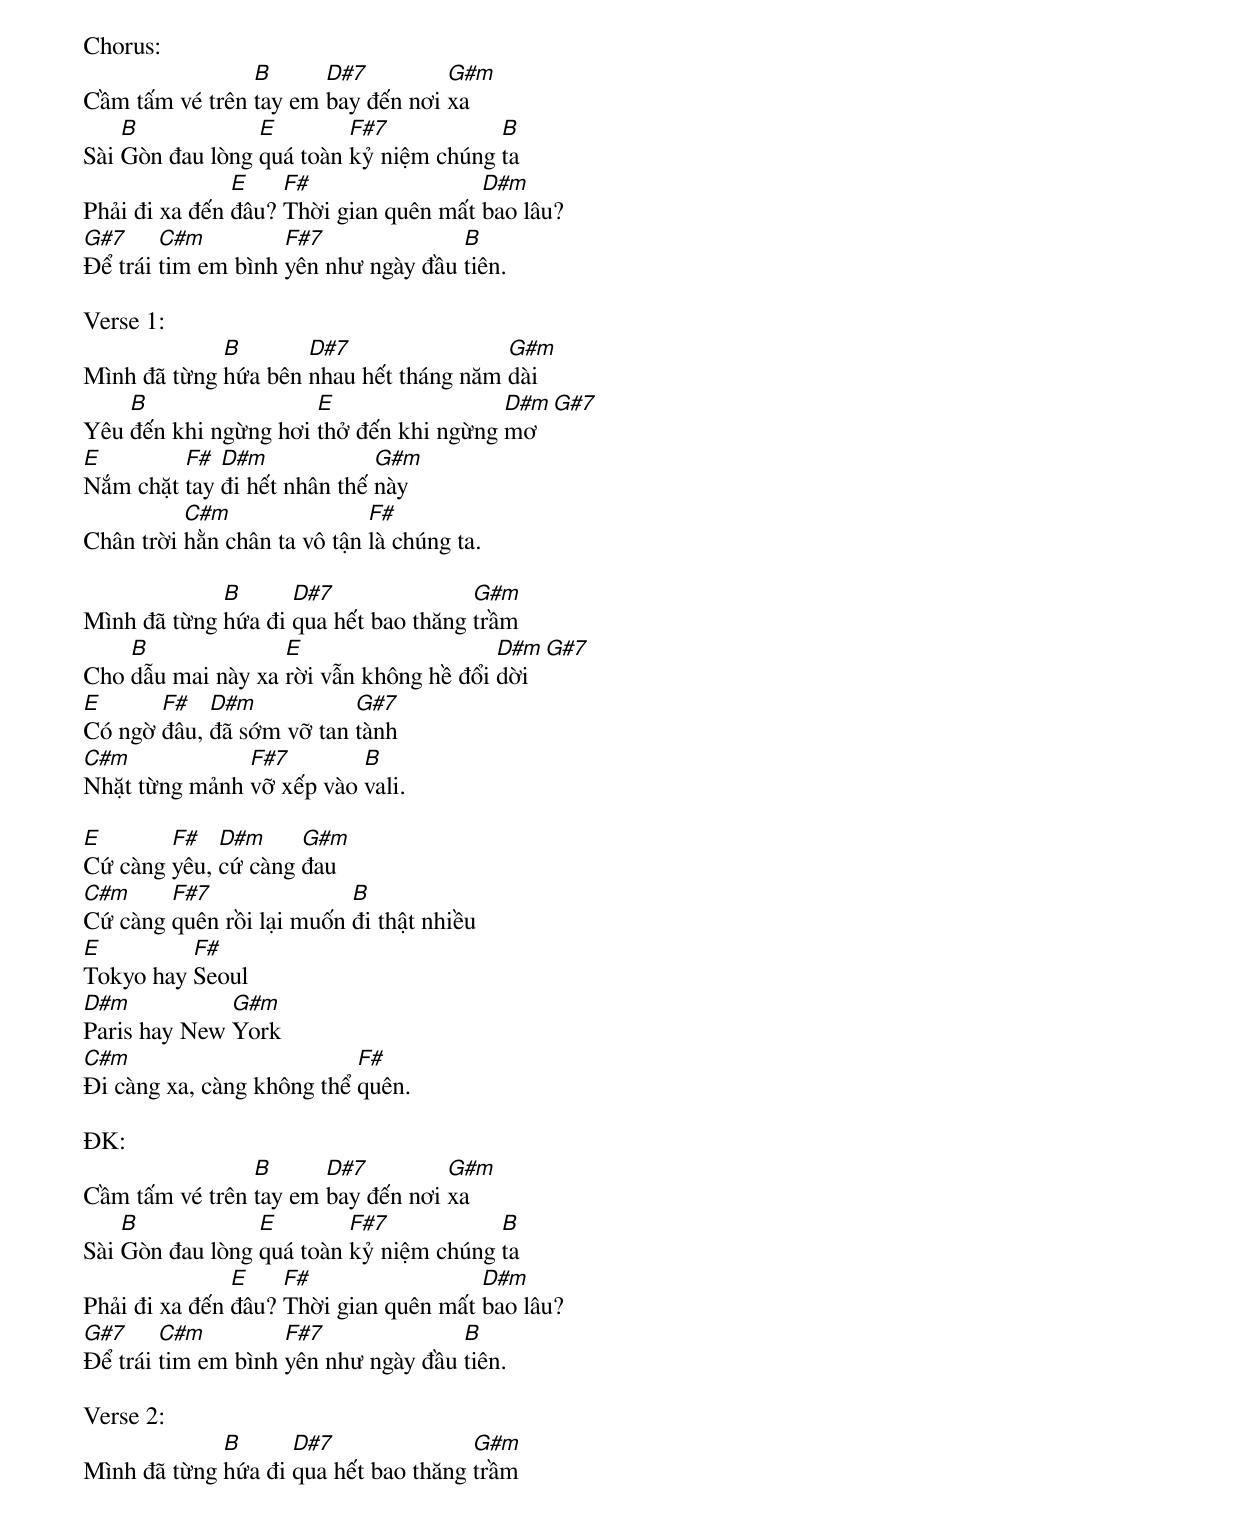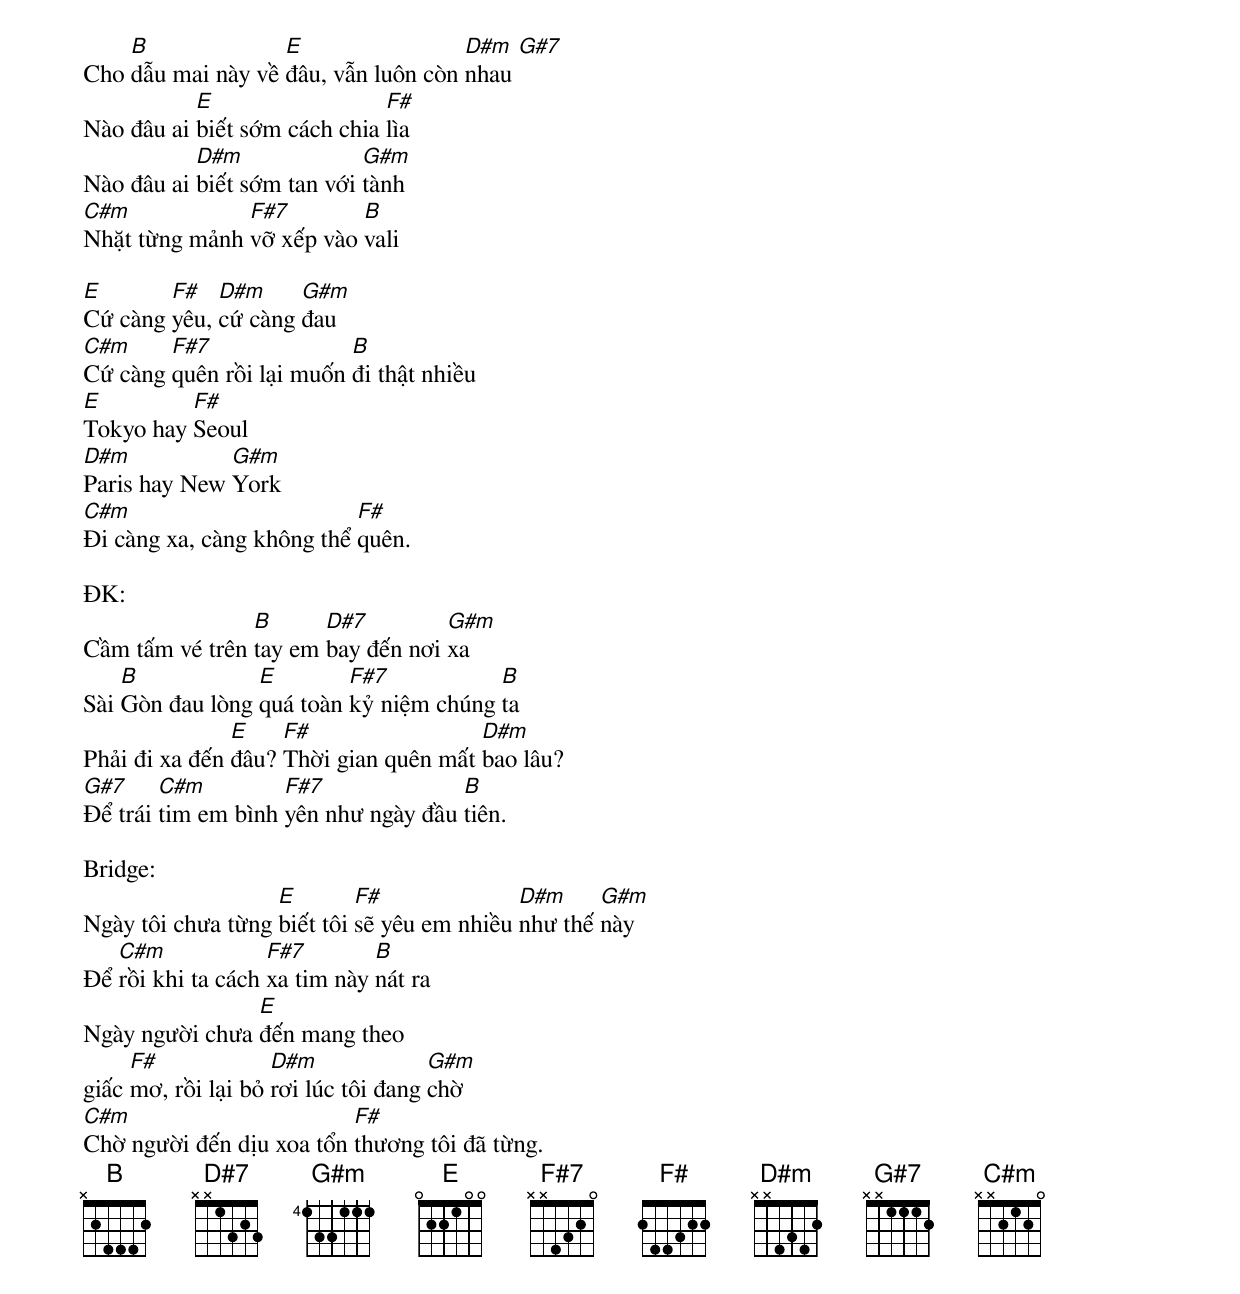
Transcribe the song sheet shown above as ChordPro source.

Chorus:
Cầm tấm vé trên [B]tay em [D#7]bay đến nơi [G#m]xa
Sài [B]Gòn đau lòng [E]quá toàn [F#7]kỷ niệm chúng [B]ta
Phải đi xa đến [E]đâu? [F#]Thời gian quên mất [D#m]bao lâu?
[G#7]Để trái [C#m]tim em bình [F#7]yên như ngày đầu [B]tiên.

Verse 1:
Mình đã từng [B]hứa bên [D#7]nhau hết tháng năm [G#m]dài
Yêu [B]đến khi ngừng hơi [E]thở đến khi ngừng [D#m]mơ [G#7]
[E]Nắm chặt [F#]tay [D#m]đi hết nhân thế [G#m]này
Chân trời [C#m]hằn chân ta vô tận [F#]là chúng ta.

Mình đã từng [B]hứa đi [D#7]qua hết bao thăng [G#m]trầm
Cho [B]dẫu mai này xa [E]rời vẫn không hề đổi [D#m]dời [G#7]
[E]Có ngờ [F#]đâu, [D#m]đã sớm vỡ tan [G#7]tành
[C#m]Nhặt từng mảnh [F#7]vỡ xếp vào [B]vali.

[E]Cứ càng [F#]yêu, [D#m]cứ càng [G#m]đau
[C#m]Cứ càng [F#7]quên rồi lại muốn [B]đi thật nhiều
[E]Tokyo hay [F#]Seoul
[D#m]Paris hay New [G#m]York
[C#m]Đi càng xa, càng không thể [F#]quên.

ĐK:
Cầm tấm vé trên [B]tay em [D#7]bay đến nơi [G#m]xa
Sài [B]Gòn đau lòng [E]quá toàn [F#7]kỷ niệm chúng [B]ta
Phải đi xa đến [E]đâu? [F#]Thời gian quên mất [D#m]bao lâu?
[G#7]Để trái [C#m]tim em bình [F#7]yên như ngày đầu [B]tiên.

Verse 2:
Mình đã từng [B]hứa đi [D#7]qua hết bao thăng [G#m]trầm
Cho [B]dẫu mai này về [E]đâu, vẫn luôn còn [D#m]nhau [G#7]
Nào đâu ai [E]biết sớm cách chia [F#]lìa
Nào đâu ai [D#m]biết sớm tan với [G#m]tành
[C#m]Nhặt từng mảnh [F#7]vỡ xếp vào [B]vali

[E]Cứ càng [F#]yêu, [D#m]cứ càng [G#m]đau
[C#m]Cứ càng [F#7]quên rồi lại muốn [B]đi thật nhiều
[E]Tokyo hay [F#]Seoul
[D#m]Paris hay New [G#m]York
[C#m]Đi càng xa, càng không thể [F#]quên.

ĐK:
Cầm tấm vé trên [B]tay em [D#7]bay đến nơi [G#m]xa
Sài [B]Gòn đau lòng [E]quá toàn [F#7]kỷ niệm chúng [B]ta
Phải đi xa đến [E]đâu? [F#]Thời gian quên mất [D#m]bao lâu?
[G#7]Để trái [C#m]tim em bình [F#7]yên như ngày đầu [B]tiên.

Bridge:
Ngày tôi chưa từng [E]biết tôi [F#]sẽ yêu em nhiều [D#m]như thế [G#m]này
Để [C#m]rồi khi ta cách [F#7]xa tim này [B]nát ra
Ngày người chưa [E]đến mang theo
giấc [F#]mơ, rồi lại bỏ [D#m]rơi lúc tôi đang [G#m]chờ
[C#m]Chờ người đến dịu xoa tổn [F#]thương tôi đã từng.
